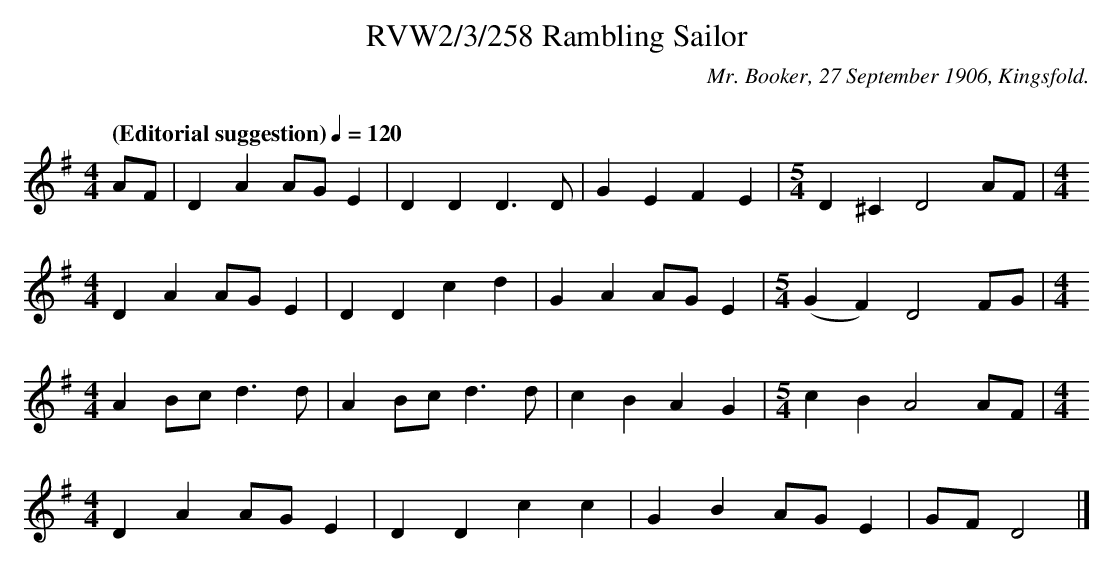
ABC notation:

X:1
T:RVW2/3/258 Rambling Sailor
C:Mr. Booker, 27 September 1906, Kingsfold.
C:
L:1/8
Q: "(Editorial suggestion)" 1/4=120
M:4/4
K:G
AF | D2 A2 AG E2 | D2 D2 D3 D | G2 E2 F2 E2 | [M:5/4]D2 ^C2 D4 AF |[M:4/4]$
[M:4/4]D2 A2 AG E2 | D2 D2 c2 d2 | G2 A2 AG E2 | [M:5/4](G2 F2) D4 FG | [M:4/4]$
[M:4/4]A2 Bc d3 d | A2 Bc d3 d | c2 B2 A2 G2 | [M:5/4] c2 B2 A4 AF | [M:4/4]$
[M:4/4]D2 A2 AG E2 | D2 D2 c2 c2 | G2 B2 AG E2 | GF D4 |]
